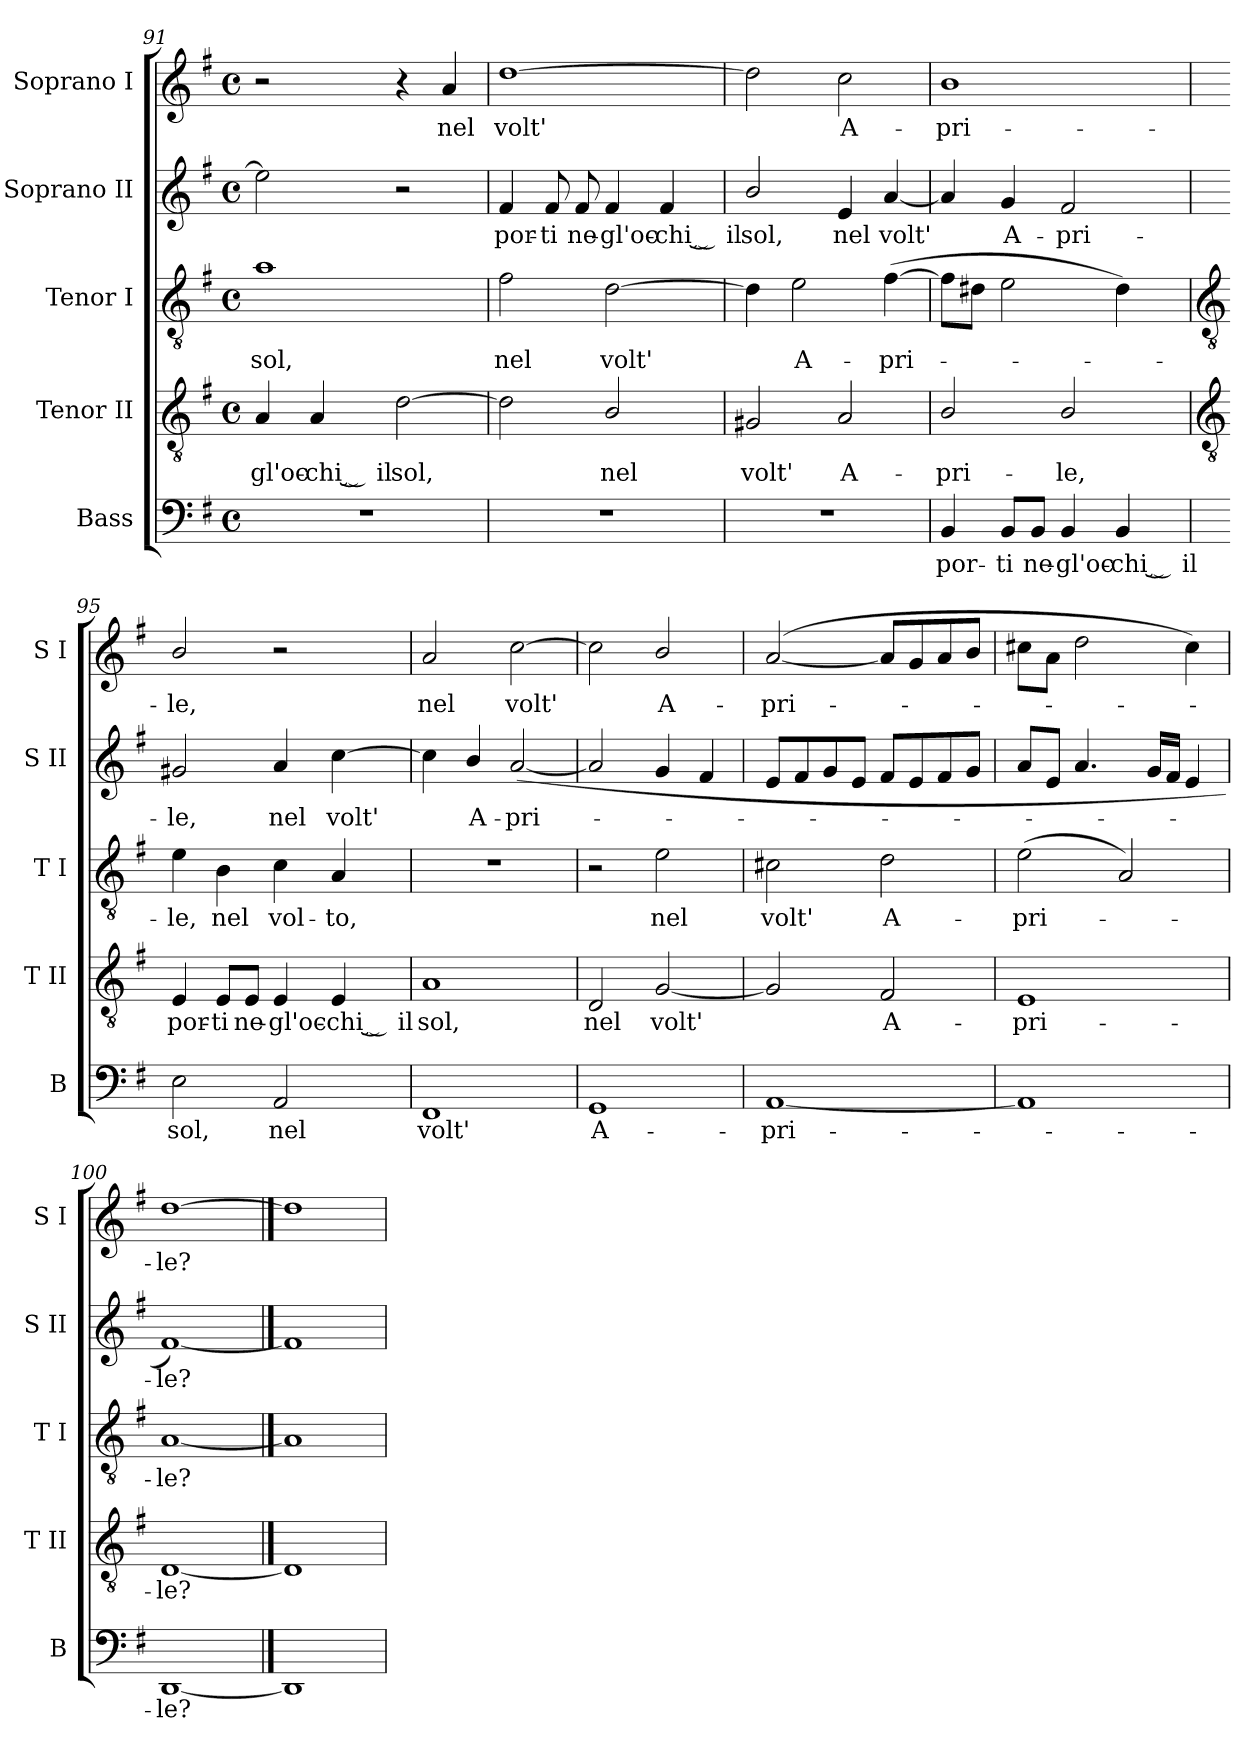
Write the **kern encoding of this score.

**kern	**text	**kern	**text	**kern	**text	**kern	**text	**kern	**text
*part5	*part5	*part4	*part4	*part3	*part3	*part2	*part2	*part1	*part1
*staff5	*staff5	*staff4	*staff4	*staff3	*staff3	*staff2	*staff2	*staff1	*staff1
*I"Bass	*	*I"Tenor II	*	*I"Tenor I	*	*I"Soprano II	*	*I"Soprano I	*
*I'B	*	*I'T II	*	*I'T I	*	*I'S II	*	*I'S I	*
*clefF4	*	*clefGv2	*	*clefGv2	*	*clefG2	*	*clefG2	*
*k[f#]	*	*k[f#]	*	*k[f#]	*	*k[f#]	*	*k[f#]	*
*G:	*	*G:	*	*G:	*	*G:	*	*G:	*
*M4/4	*	*M4/4	*	*M4/4	*	*M4/4	*	*M4/4	*
*met(c)	*	*met(c)	*	*met(c)	*	*met(c)	*	*met(c)	*
=91	=91	=91	=91	=91	=91	=91	=91	=91	=91
!	!	!	!LO:LY:b	!	!LO:LY:b	!	!	!	!
1r	.	4A	-gl'oc-	1a	sol,	2ee]	.	2r	.
!	!	!	!LO:LY:b	!	!	!	!	!	!
.	.	4A	-chi ̮ il	.	.	.	.	.	.
!	!	!	!LO:LY:b	!	!	!	!	!	!
.	.	[2d	sol,	.	.	2r	.	4r	.
!	!	!	!	!	!	!	!	!	!LO:LY:b
.	.	.	.	.	.	.	.	4a	nel
=92	=92	=92	=92	=92	=92	=92	=92	=92	=92
!	!	!	!	!	!LO:LY:b	!	!LO:LY:b	!	!LO:LY:b
1r	.	2d]	.	2f#	nel	4f#	por-	[1dd	volt'
!	!	!	!	!	!	!	!LO:LY:b	!	!
.	.	.	.	.	.	8f#	-ti	.	.
!	!	!	!	!	!	!	!LO:LY:b	!	!
.	.	.	.	.	.	8f#	ne-	.	.
!	!	!	!LO:LY:b	!	!LO:LY:b	!	!LO:LY:b	!	!
.	.	2B/	nel	[2d	volt'	4f#	-gl'oc-	.	.
!	!	!	!	!	!	!	!LO:LY:b	!	!
.	.	.	.	.	.	4f#	-chi ̮ il	.	.
=93	=93	=93	=93	=93	=93	=93	=93	=93	=93
!	!	!	!LO:LY:b	!	!	!	!LO:LY:b	!	!
1r	.	2G#X	volt'	4d]	.	2b/	sol,	2dd]	.
!	!	!	!	!	!LO:LY:b	!	!	!	!
.	.	.	.	2e	A-	.	.	.	.
!	!	!	!LO:LY:b	!	!	!	!LO:LY:b	!	!LO:LY:b
.	.	2A	A-	.	.	4e	nel	2cc	A-
!	!	!	!	!	!LO:LY:b	!	!LO:LY:b	!	!
.	.	.	.	(>[4f#	-pri-	[4a	volt'	.	.
=94	=94	=94	=94	=94	=94	=94	=94	=94	=94
!	!LO:LY:b	!	!LO:LY:b	!	!	!	!	!	!LO:LY:b
4BB	por-	2B/	-pri-	8f#L]	.	4a]	.	1b	-pri-
.	.	.	.	8d#XJ	.	.	.	.	.
!	!LO:LY:b	!	!	!	!	!	!LO:LY:b	!	!
8BB/L	-ti	.	.	2e	.	4g/	A-	.	.
!	!LO:LY:b	!	!	!	!	!	!	!	!
8BB/J	ne-	.	.	.	.	.	.	.	.
!	!LO:LY:b	!	!LO:LY:b	!	!	!	!LO:LY:b	!	!
4BB	-gl'oc-	2B/	-le,	.	.	2f#	-pri-	.	.
!	!LO:LY:b	!	!	!	!	!	!	!	!
4BB	-chi ̮ il	.	.	4d#)	.	.	.	.	.
!!LO:LB:g=z
=95	=95	=95	=95	=95	=95	=95	=95	=95	=95
*	*	*clefGv2	*	*clefGv2	*	*	*	*	*
!	!LO:LY:b	!	!LO:LY:b	!	!LO:LY:b	!	!LO:LY:b	!	!LO:LY:b
2E	sol,	4E	por-	4e	le,	2g#X	-le,	2b/	-le,
!	!	!	!LO:LY:b	!	!LO:LY:b	!	!	!	!
.	.	8E/L	-ti	4B	nel	.	.	.	.
!	!	!	!LO:LY:b	!	!	!	!	!	!
.	.	8E/J	ne-	.	.	.	.	.	.
!	!LO:LY:b	!	!LO:LY:b	!	!LO:LY:b	!	!LO:LY:b	!	!
2AA	nel	4E	-gl'oc-	4c	vol-	4a	nel	2r	.
!	!	!	!LO:LY:b	!	!LO:LY:b	!	!LO:LY:b	!	!
.	.	4E	-chi ̮ il	4A	-to,	[4cc	volt'	.	.
=96	=96	=96	=96	=96	=96	=96	=96	=96	=96
!	!LO:LY:b	!	!LO:LY:b	!	!	!	!	!	!LO:LY:b
1FF#	volt'	1A	sol,	1r	.	4cc]	.	2a	nel
!	!	!	!	!	!	!	!LO:LY:b	!	!
.	.	.	.	.	.	4b/	A-	.	.
!	!	!	!	!	!	!	!LO:LY:b	!	!LO:LY:b
.	.	.	.	.	.	(<[2a	-pri-	[2cc	volt'
=97	=97	=97	=97	=97	=97	=97	=97	=97	=97
!	!LO:LY:b	!	!LO:LY:b	!	!	!	!	!	!
1GG	A-	2D	nel	2r	.	2a]	.	2cc]	.
!	!	!	!LO:LY:b	!	!LO:LY:b	!	!	!	!LO:LY:b
.	.	[2G/	volt'	2e	nel	4g/	.	2b/	A-
.	.	.	.	.	.	4f#	.	.	.
=98	=98	=98	=98	=98	=98	=98	=98	=98	=98
!	!LO:LY:b	!	!	!	!LO:LY:b	!	!	!	!LO:LY:b
[1AA	-pri-	2G/]	.	2c#X	volt'	8eL	.	(>[2a	-pri-
.	.	.	.	.	.	8f#	.	.	.
.	.	.	.	.	.	8g	.	.	.
.	.	.	.	.	.	8eJ	.	.	.
!	!	!	!LO:LY:b	!	!LO:LY:b	!	!	!	!
.	.	2F#	A-	2d	A-	8f#L	.	8aL]	.
.	.	.	.	.	.	8e	.	8g	.
.	.	.	.	.	.	8f#	.	8a	.
.	.	.	.	.	.	8gJ	.	8bJ	.
=99	=99	=99	=99	=99	=99	=99	=99	=99	=99
!	!	!	!LO:LY:b	!	!LO:LY:b	!	!	!	!
1AA]	.	1E	-pri-	(<2e	-pri-	8aL	.	8cc#XL	.
.	.	.	.	.	.	8eJ	.	8aJ	.
.	.	.	.	.	.	4.a	.	2dd	.
.	.	.	.	2A)	.	.	.	.	.
.	.	.	.	.	.	16gLL	.	.	.
.	.	.	.	.	.	16f#JJ	.	.	.
.	.	.	.	.	.	4e	.	4cc#)	.
=100	=100	=100	=100	=100	=100	=100	=100	=100	=100
!	!LO:LY:b	!	!LO:LY:b	!	!LO:LY:b	!	!LO:LY:b	!	!LO:LY:b
[1DD	le?	[1D	-le?	[1A	le?	[1f#)	le?	[1dd	le?
==101	==101	==101	==101	==101	==101	==101	==101	==101	==101
1DD]	.	1D]	.	1A]	.	1f#]	.	1dd]	.
=	=	=	=	=	=	=	=	=	=
*-	*-	*-	*-	*-	*-	*-	*-	*-	*-
